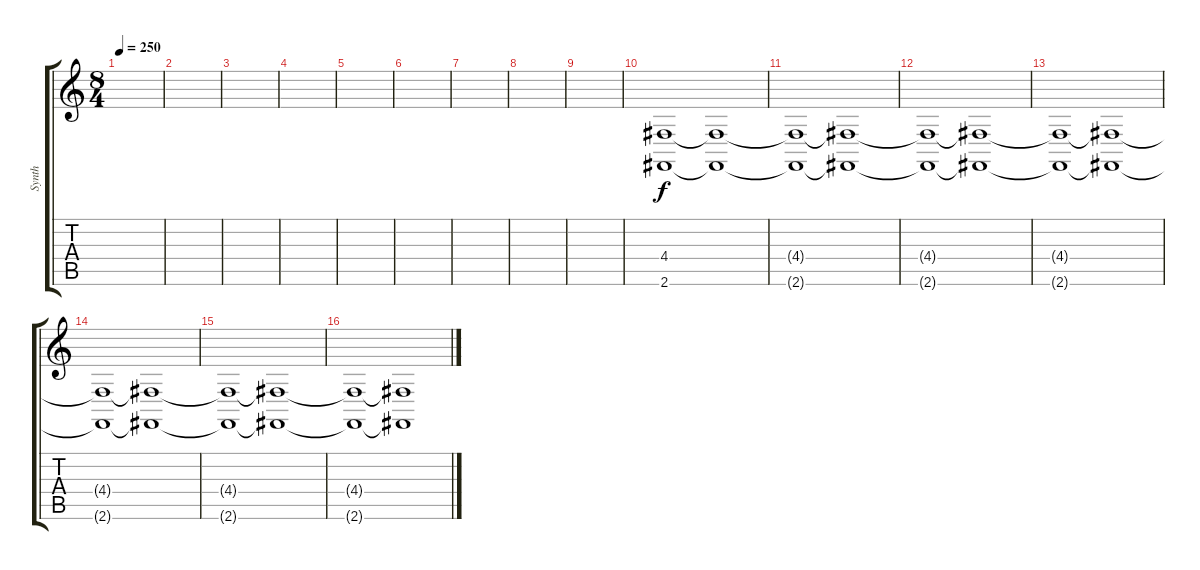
\track ("Synth" "Synth") {instrument lead1square}
\staff {score tabs}
\tuning (E4 B3 G3 D3 A2 E2) {hide}
\ts (8 4)
\tempo 250
\clef g2
\ks c
|
|
|
|
|
|
|
|
|
(4.4 2.6).1 (4.4{t} 2.6{t}).1 |
(4.4{t} 2.6{t}).1 (4.4{t} 2.6{t}).1 |
(4.4{t} 2.6{t}).1 (4.4{t} 2.6{t}).1 |
(4.4{t} 2.6{t}).1 (4.4{t} 2.6{t}).1 |
(4.4{t} 2.6{t}).1 (4.4{t} 2.6{t}).1 |
(4.4{t} 2.6{t}).1 (4.4{t} 2.6{t}).1 |
(4.4{t} 2.6{t}).1 (4.4{t} 2.6{t}).1
